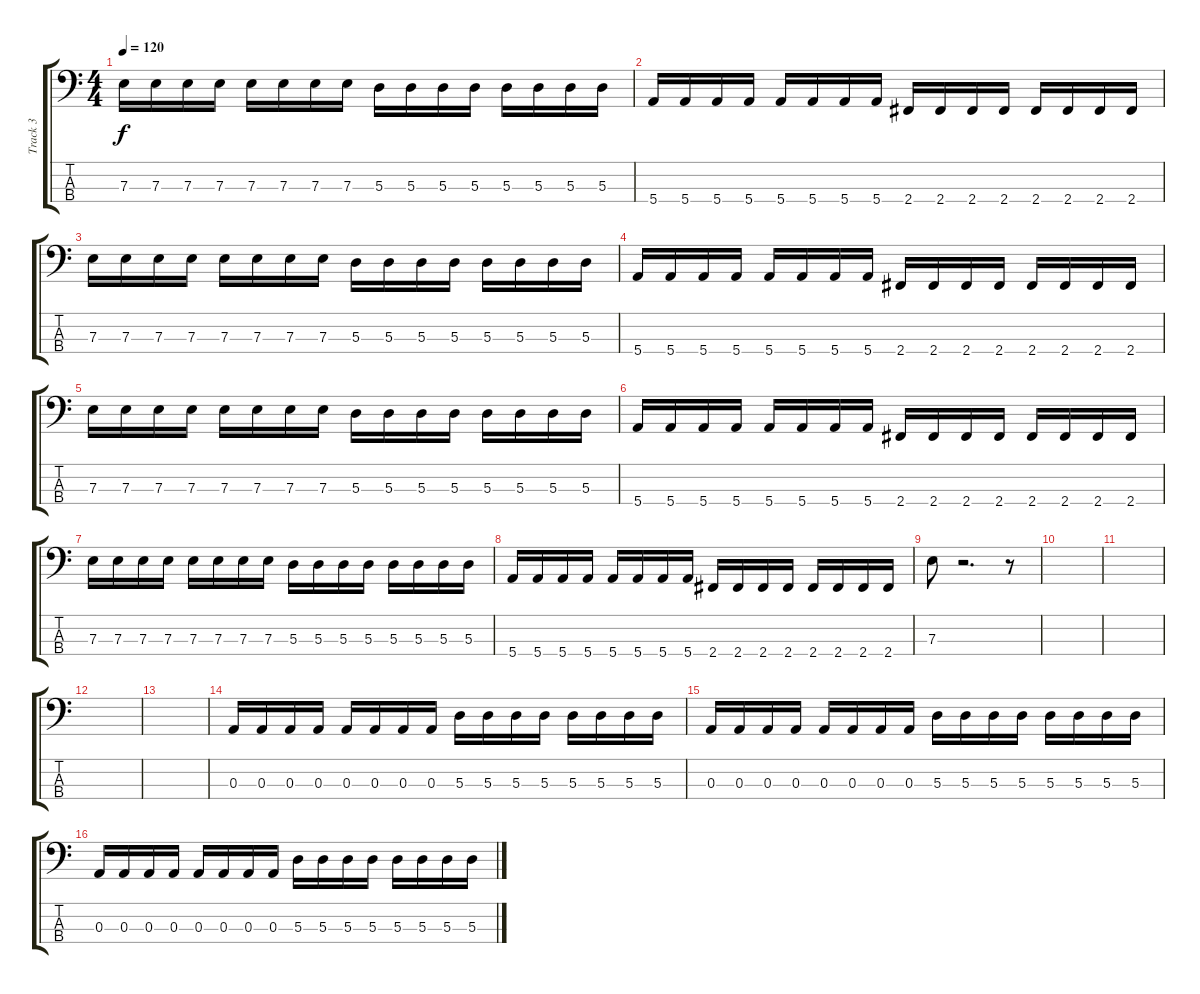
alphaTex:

\track ("Track 3" "Track 3") {instrument electricbasspick}
\staff {score tabs}
\tuning (G2 D2 A1 E1) {hide}
\ts (4 4)
\tempo 120
\clef f4
\ks c
7.3.16{dy f} 7.3.16 7.3.16 7.3.16 7.3.16 7.3.16 7.3.16 7.3.16 5.3.16 5.3.16 5.3.16 5.3.16 5.3.16 5.3.16 5.3.16 5.3.16 |
5.4.16 5.4.16 5.4.16 5.4.16 5.4.16 5.4.16 5.4.16 5.4.16 2.4.16 2.4.16 2.4.16 2.4.16 2.4.16 2.4.16 2.4.16 2.4.16 |
7.3.16 7.3.16 7.3.16 7.3.16 7.3.16 7.3.16 7.3.16 7.3.16 5.3.16 5.3.16 5.3.16 5.3.16 5.3.16 5.3.16 5.3.16 5.3.16 |
5.4.16 5.4.16 5.4.16 5.4.16 5.4.16 5.4.16 5.4.16 5.4.16 2.4.16 2.4.16 2.4.16 2.4.16 2.4.16 2.4.16 2.4.16 2.4.16 |
7.3.16 7.3.16 7.3.16 7.3.16 7.3.16 7.3.16 7.3.16 7.3.16 5.3.16 5.3.16 5.3.16 5.3.16 5.3.16 5.3.16 5.3.16 5.3.16 |
5.4.16 5.4.16 5.4.16 5.4.16 5.4.16 5.4.16 5.4.16 5.4.16 2.4.16 2.4.16 2.4.16 2.4.16 2.4.16 2.4.16 2.4.16 2.4.16 |
7.3.16 7.3.16 7.3.16 7.3.16 7.3.16 7.3.16 7.3.16 7.3.16 5.3.16 5.3.16 5.3.16 5.3.16 5.3.16 5.3.16 5.3.16 5.3.16 |
5.4.16 5.4.16 5.4.16 5.4.16 5.4.16 5.4.16 5.4.16 5.4.16 2.4.16 2.4.16 2.4.16 2.4.16 2.4.16 2.4.16 2.4.16 2.4.16 |
7.3.8 r.2{d} r.8 |
|
|
|
|
0.3.16 0.3.16 0.3.16 0.3.16 0.3.16 0.3.16 0.3.16 0.3.16 5.3.16 5.3.16 5.3.16 5.3.16 5.3.16 5.3.16 5.3.16 5.3.16 |
0.3.16 0.3.16 0.3.16 0.3.16 0.3.16 0.3.16 0.3.16 0.3.16 5.3.16 5.3.16 5.3.16 5.3.16 5.3.16 5.3.16 5.3.16 5.3.16 |
0.3.16 0.3.16 0.3.16 0.3.16 0.3.16 0.3.16 0.3.16 0.3.16 5.3.16 5.3.16 5.3.16 5.3.16 5.3.16 5.3.16 5.3.16 5.3.16
